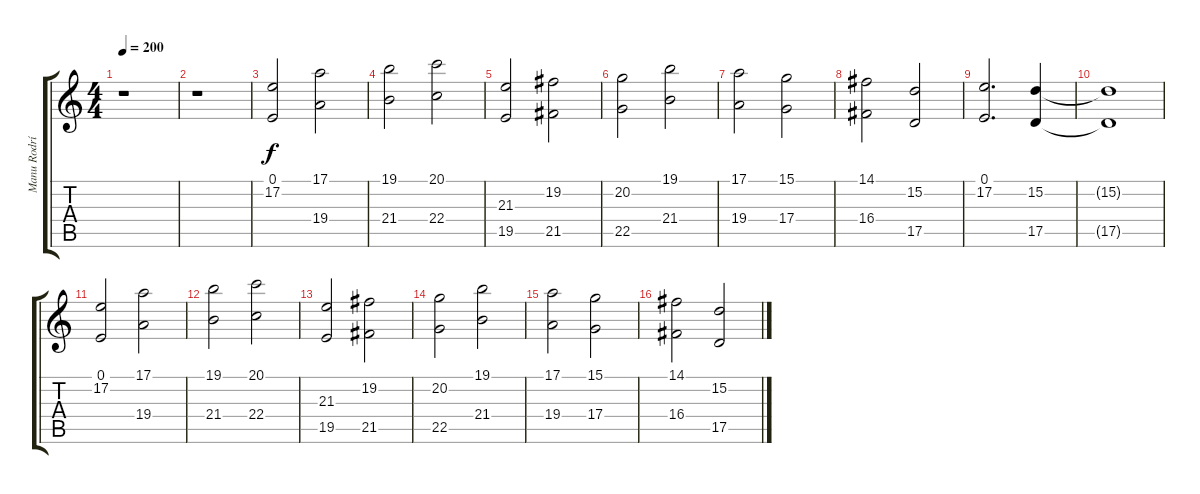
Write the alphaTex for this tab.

\track ("Manu Rodríguez" "Manu Rodrí") {instrument stringensemble1}
\staff {score tabs}
\tuning (E4 B3 G3 D3 A2 E2) {hide}
\ts (4 4)
\tempo 200
\clef g2
\ks c
r.1{dy f} |
r.1 |
(0.1 17.2).2 (17.1 19.4).2 |
(19.1 21.4).2 (20.1 22.4).2 |
(21.3 19.5).2 (19.2 21.5).2 |
(20.2 22.5).2 (19.1 21.4).2 |
(17.1 19.4).2 (15.1 17.4).2 |
(14.1 16.4).2 (15.2 17.5).2 |
(0.1 17.2).2{d} (15.2 17.5).4 |
(15.2{t} 17.5{t}).1 |
(0.1 17.2).2 (17.1 19.4).2 |
(19.1 21.4).2 (20.1 22.4).2 |
(21.3 19.5).2 (19.2 21.5).2 |
(20.2 22.5).2 (19.1 21.4).2 |
(17.1 19.4).2 (15.1 17.4).2 |
(14.1 16.4).2 (15.2 17.5).2
